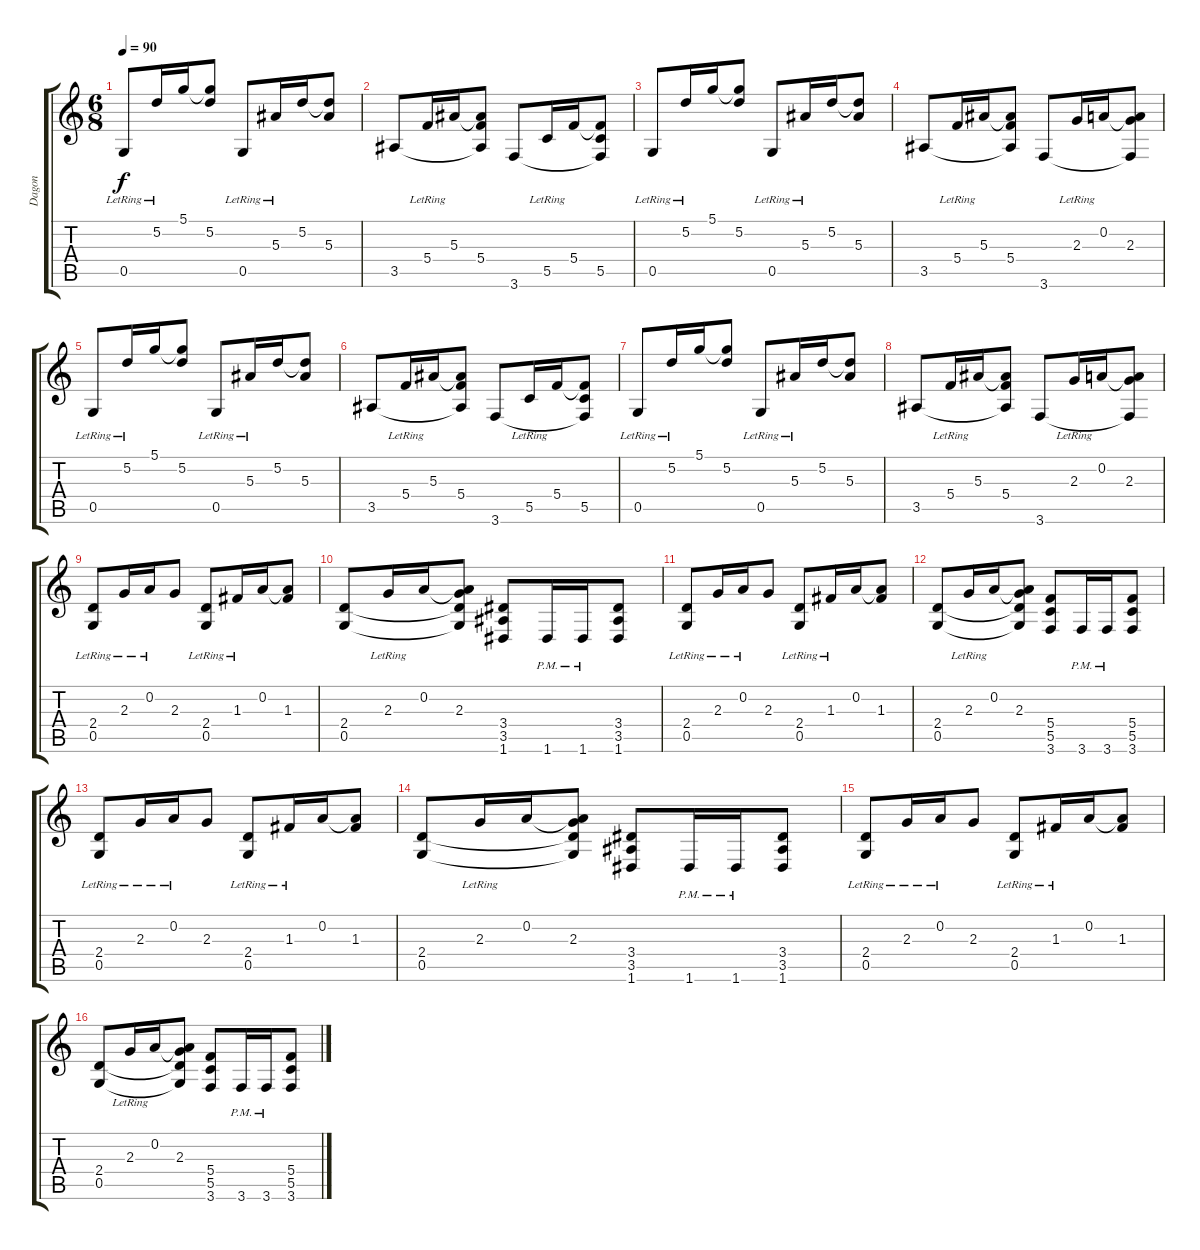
\track ("Dagon" "Dagon") {instrument distortionguitar}
\staff {score tabs}
\tuning (D4 A3 F3 C3 G2 D2) {hide}
\ts (6 8)
\tempo 90
\clef g2
\ks c
0.5{lr}.8{dy f} 5.2{lr}.16 5.1.16 (5.1{t} 5.2).8 0.5{lr}.8 5.3{lr}.16 5.2.16 (5.2{t} 5.3).8 |
3.5.8 5.4{lr}.16 5.3.16 (5.3{t} 5.4 3.5{t}).8 3.6.8 5.5{lr}.16 5.4.16 (5.4{t} 5.5 3.6{t}).8 |
0.5{lr}.8 5.2{lr}.16 5.1.16 (5.1{t} 5.2).8 0.5{lr}.8 5.3{lr}.16 5.2.16 (5.2{t} 5.3).8 |
3.5.8 5.4{lr}.16 5.3.16 (5.3{t} 5.4 3.5{t}).8 3.6.8 2.3{lr}.16 0.2.16 (0.2{t} 2.3 3.6{t}).8 |
0.5{lr}.8 5.2{lr}.16 5.1.16 (5.1{t} 5.2).8 0.5{lr}.8 5.3{lr}.16 5.2.16 (5.2{t} 5.3).8 |
3.5.8 5.4{lr}.16 5.3.16 (5.3{t} 5.4 3.5{t}).8 3.6.8 5.5{lr}.16 5.4.16 (5.4{t} 5.5 3.6{t}).8 |
0.5{lr}.8 5.2{lr}.16 5.1.16 (5.1{t} 5.2).8 0.5{lr}.8 5.3{lr}.16 5.2.16 (5.2{t} 5.3).8 |
3.5.8 5.4{lr}.16 5.3.16 (5.3{t} 5.4 3.5{t}).8 3.6.8 2.3{lr}.16 0.2.16 (0.2{t} 2.3 3.6{t}).8 |
(2.4{lr} 0.5{lr}).8 2.3{lr}.16 0.2{lr}.16 2.3.8 (2.4{lr} 0.5{lr}).8 1.3{lr}.16 0.2.16 (0.2{t} 1.3).8 |
(2.4 0.5).8 2.3{lr}.16 0.2.16 (0.2{t} 2.3 2.4{t} 0.5{t}).8 (3.4 3.5 1.6).8 1.6{pm}.16 1.6{pm}.16 (3.4 3.5 1.6).8 |
(2.4{lr} 0.5{lr}).8 2.3{lr}.16 0.2{lr}.16 2.3.8 (2.4{lr} 0.5{lr}).8 1.3{lr}.16 0.2.16 (0.2{t} 1.3).8 |
(2.4 0.5).8 2.3{lr}.16 0.2.16 (0.2{t} 2.3 2.4{t} 0.5{t}).8 (5.4 5.5 3.6).8 3.6{pm}.16 3.6{pm}.16 (5.4 5.5 3.6).8 |
(2.4{lr} 0.5{lr}).8 2.3{lr}.16 0.2{lr}.16 2.3.8 (2.4{lr} 0.5{lr}).8 1.3{lr}.16 0.2.16 (0.2{t} 1.3).8 |
(2.4 0.5).8 2.3{lr}.16 0.2.16 (0.2{t} 2.3 2.4{t} 0.5{t}).8 (3.4 3.5 1.6).8 1.6{pm}.16 1.6{pm}.16 (3.4 3.5 1.6).8 |
(2.4{lr} 0.5{lr}).8 2.3{lr}.16 0.2{lr}.16 2.3.8 (2.4{lr} 0.5{lr}).8 1.3{lr}.16 0.2.16 (0.2{t} 1.3).8 |
(2.4 0.5).8 2.3{lr}.16 0.2.16 (0.2{t} 2.3 2.4{t} 0.5{t}).8 (5.4 5.5 3.6).8 3.6{pm}.16 3.6{pm}.16 (5.4 5.5 3.6).8
